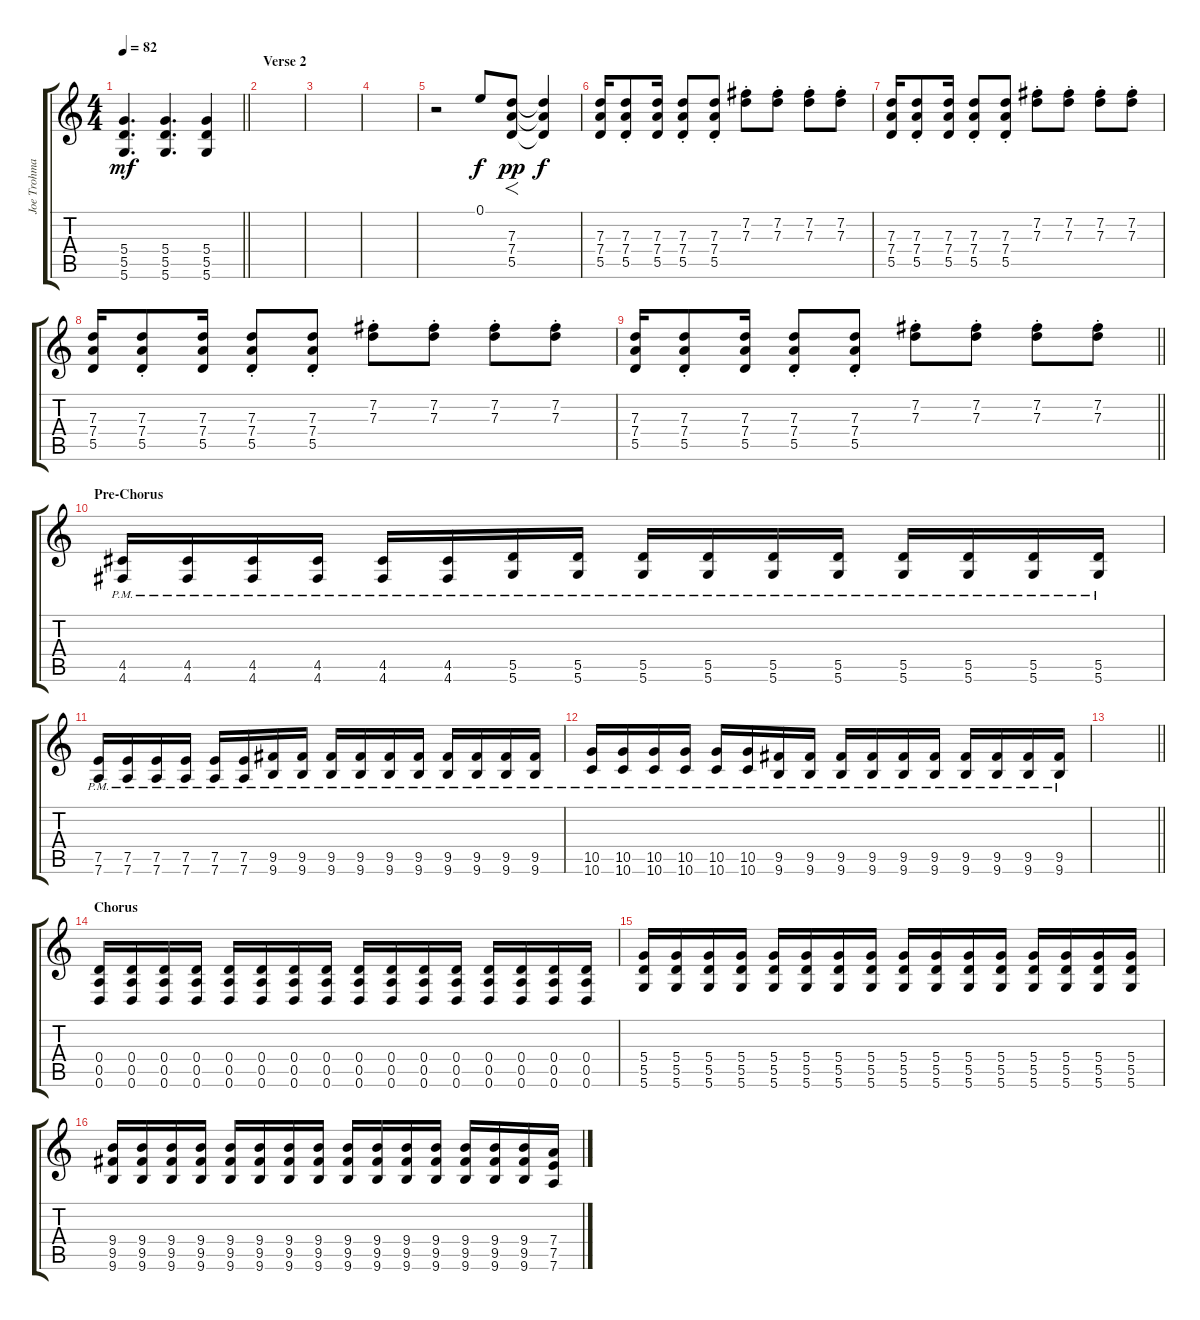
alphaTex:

\track ("Joe Trohman (Lead Guitar)" "Joe Trohma") {instrument distortionguitar}
\staff {score tabs}
\tuning (E4 B3 G3 D3 A2 D2) {hide}
\ts (4 4)
\tempo 82
\clef g2
\barLineRight lightlight
\ks c
(5.4 5.5 5.6).4{d dy mf} (5.4 5.5 5.6).4{d} (5.4 5.5 5.6).4 |
\section ("" "Verse 2")
|
|
|
r.2 0.1.8{dy f} (7.3 7.4 5.5).8{f dy pp} (7.3{t} 7.4{t} 5.5{t}).4{dy f} |
(7.3 7.4 5.5).16 (7.3{st} 7.4{st} 5.5{st}).8 (7.3 7.4 5.5).16 (7.3{st} 7.4{st} 5.5{st}).8 (7.3{st} 7.4{st} 5.5{st}).8 (7.2{st} 7.3{st}).8 (7.2{st} 7.3{st}).8 (7.2{st} 7.3{st}).8 (7.2{st} 7.3{st}).8 |
(7.3 7.4 5.5).16 (7.3{st} 7.4{st} 5.5{st}).8 (7.3 7.4 5.5).16 (7.3{st} 7.4{st} 5.5{st}).8 (7.3{st} 7.4{st} 5.5{st}).8 (7.2{st} 7.3{st}).8 (7.2{st} 7.3{st}).8 (7.2{st} 7.3{st}).8 (7.2{st} 7.3{st}).8 |
(7.3 7.4 5.5).16 (7.3{st} 7.4{st} 5.5{st}).8 (7.3 7.4 5.5).16 (7.3{st} 7.4{st} 5.5{st}).8 (7.3{st} 7.4{st} 5.5{st}).8 (7.2{st} 7.3{st}).8 (7.2{st} 7.3{st}).8 (7.2{st} 7.3{st}).8 (7.2{st} 7.3{st}).8 |
\barLineRight lightlight
(7.3 7.4 5.5).16 (7.3{st} 7.4{st} 5.5{st}).8 (7.3 7.4 5.5).16 (7.3{st} 7.4{st} 5.5{st}).8 (7.3{st} 7.4{st} 5.5{st}).8 (7.2{st} 7.3{st}).8 (7.2{st} 7.3{st}).8 (7.2{st} 7.3{st}).8 (7.2{st} 7.3{st}).8 |
\section ("" "Pre-Chorus")
(4.5{pm} 4.6{pm}).16 (4.5{pm} 4.6{pm}).16 (4.5{pm} 4.6{pm}).16 (4.5{pm} 4.6{pm}).16 (4.5{pm} 4.6{pm}).16 (4.5{pm} 4.6{pm}).16 (5.5{pm} 5.6{pm}).16 (5.5{pm} 5.6{pm}).16 (5.5{pm} 5.6{pm}).16 (5.5{pm} 5.6{pm}).16 (5.5{pm} 5.6{pm}).16 (5.5{pm} 5.6{pm}).16 (5.5{pm} 5.6{pm}).16 (5.5{pm} 5.6{pm}).16 (5.5{pm} 5.6{pm}).16 (5.5{pm} 5.6{pm}).16 |
(7.5{pm} 7.6{pm}).16 (7.5{pm} 7.6{pm}).16 (7.5{pm} 7.6{pm}).16 (7.5{pm} 7.6{pm}).16 (7.5{pm} 7.6{pm}).16 (7.5{pm} 7.6{pm}).16 (9.5{pm} 9.6{pm}).16 (9.5{pm} 9.6{pm}).16 (9.5{pm} 9.6{pm}).16 (9.5{pm} 9.6{pm}).16 (9.5{pm} 9.6{pm}).16 (9.5{pm} 9.6{pm}).16 (9.5{pm} 9.6{pm}).16 (9.5{pm} 9.6{pm}).16 (9.5{pm} 9.6{pm}).16 (9.5{pm} 9.6{pm}).16 |
(10.5{pm} 10.6{pm}).16 (10.5{pm} 10.6{pm}).16 (10.5{pm} 10.6{pm}).16 (10.5{pm} 10.6{pm}).16 (10.5{pm} 10.6{pm}).16 (10.5{pm} 10.6).16 (9.5{pm} 9.6{pm}).16 (9.5{pm} 9.6).16 (9.5{pm} 9.6{pm}).16 (9.5{pm} 9.6{pm}).16 (9.5{pm} 9.6).16 (9.5{pm} 9.6).16 (9.5{pm} 9.6{pm}).16 (9.5{pm} 9.6{pm}).16 (9.5{pm} 9.6{pm}).16 (9.5{pm} 9.6{pm}).16 |
\barLineRight lightlight
|
\section ("" "Chorus")
(0.4 0.5 0.6).16 (0.4 0.5 0.6).16 (0.4 0.5 0.6).16 (0.4 0.5 0.6).16 (0.4 0.5 0.6).16 (0.4 0.5 0.6).16 (0.4 0.5 0.6).16 (0.4 0.5 0.6).16 (0.4 0.5 0.6).16 (0.4 0.5 0.6).16 (0.4 0.5 0.6).16 (0.4 0.5 0.6).16 (0.4 0.5 0.6).16 (0.4 0.5 0.6).16 (0.4 0.5 0.6).16 (0.4 0.5 0.6).16 |
(5.4 5.5 5.6).16 (5.4 5.5 5.6).16 (5.4 5.5 5.6).16 (5.4 5.5 5.6).16 (5.4 5.5 5.6).16 (5.4 5.5 5.6).16 (5.4 5.5 5.6).16 (5.4 5.5 5.6).16 (5.4 5.5 5.6).16 (5.4 5.5 5.6).16 (5.4 5.5 5.6).16 (5.4 5.5 5.6).16 (5.4 5.5 5.6).16 (5.4 5.5 5.6).16 (5.4 5.5 5.6).16 (5.4 5.5 5.6).16 |
(9.4 9.5 9.6).16 (9.4 9.5 9.6).16 (9.4 9.5 9.6).16 (9.4 9.5 9.6).16 (9.4 9.5 9.6).16 (9.4 9.5 9.6).16 (9.4 9.5 9.6).16 (9.4 9.5 9.6).16 (9.4 9.5 9.6).16 (9.4 9.5 9.6).16 (9.4 9.5 9.6).16 (9.4 9.5 9.6).16 (9.4 9.5 9.6).16 (9.4 9.5 9.6).16 (9.4 9.5 9.6).16 (7.4 7.5 7.6).16
